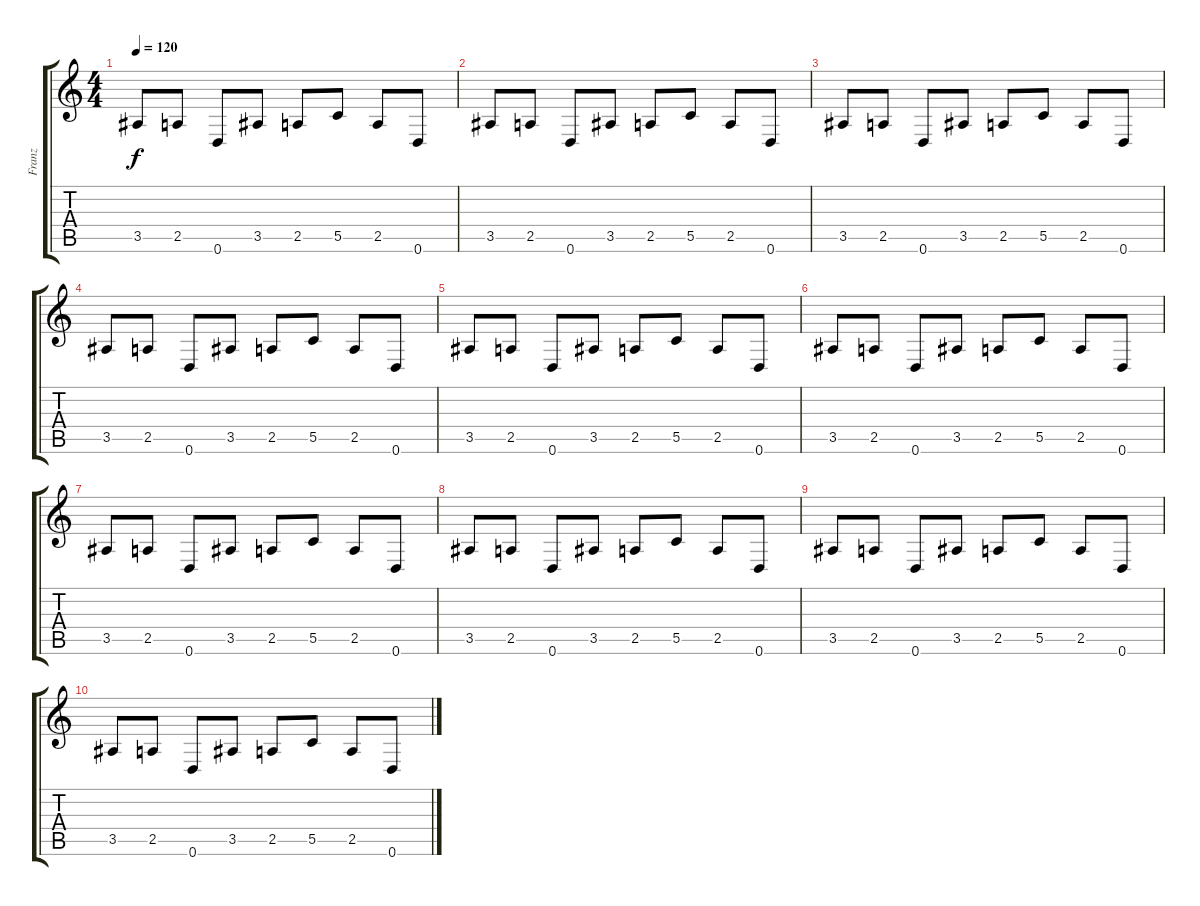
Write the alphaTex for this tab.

\track ("Franz" "Franz") {instrument distortionguitar}
\staff {score tabs}
\tuning (D4 A3 F3 C3 G2 D2) {hide}
\ts (4 4)
\tempo 120
\clef g2
\ks c
3.5.8{dy f} 2.5.8 0.6.8 3.5.8 2.5.8 5.5.8 2.5.8 0.6.8 |
3.5.8 2.5.8 0.6.8 3.5.8 2.5.8 5.5.8 2.5.8 0.6.8 |
3.5.8 2.5.8 0.6.8 3.5.8 2.5.8 5.5.8 2.5.8 0.6.8 |
3.5.8 2.5.8 0.6.8 3.5.8 2.5.8 5.5.8 2.5.8 0.6.8 |
3.5.8 2.5.8 0.6.8 3.5.8 2.5.8 5.5.8 2.5.8 0.6.8 |
3.5.8 2.5.8 0.6.8 3.5.8 2.5.8 5.5.8 2.5.8 0.6.8 |
3.5.8 2.5.8 0.6.8 3.5.8 2.5.8 5.5.8 2.5.8 0.6.8 |
3.5.8 2.5.8 0.6.8 3.5.8 2.5.8 5.5.8 2.5.8 0.6.8 |
3.5.8 2.5.8 0.6.8 3.5.8 2.5.8 5.5.8 2.5.8 0.6.8 |
3.5.8 2.5.8 0.6.8 3.5.8 2.5.8 5.5.8 2.5.8 0.6.8
